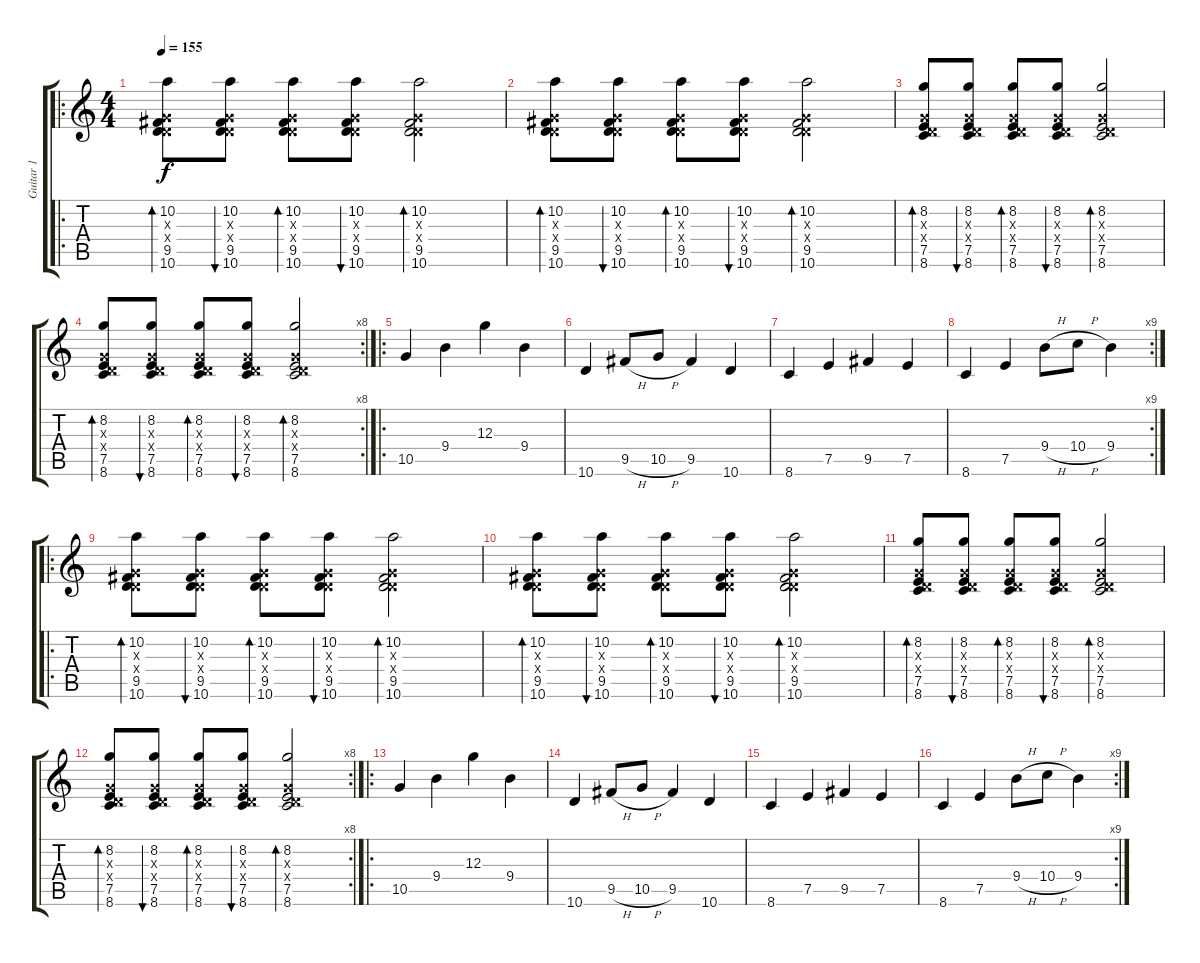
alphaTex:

\track ("Guitar 1" "Guitar 1") {instrument electricguitarclean}
\staff {score tabs}
\tuning (E4 B3 G3 D3 A2 E2) {hide}
\ro
\ts (4 4)
\tempo 155
\clef g2
\ks c
(10.2 0.3{x} 0.4{x} 9.5 10.6).8{bd 120 dy f} (10.2 0.3{x} 0.4{x} 9.5 10.6).8{bu 120} (10.2 0.3{x} 0.4{x} 9.5 10.6).8{bd 120} (10.2 0.3{x} 0.4{x} 9.5 10.6).8{bu 120} (10.2 0.3{x} 0.4{x} 9.5 10.6).2{bd 120} |
(10.2 0.3{x} 0.4{x} 9.5 10.6).8{bd 120} (10.2 0.3{x} 0.4{x} 9.5 10.6).8{bu 120} (10.2 0.3{x} 0.4{x} 9.5 10.6).8{bd 120} (10.2 0.3{x} 0.4{x} 9.5 10.6).8{bu 120} (10.2 0.3{x} 0.4{x} 9.5 10.6).2{bd 120} |
(8.2 0.3{x} 0.4{x} 7.5 8.6).8{bd 120} (8.2 0.3{x} 0.4{x} 7.5 8.6).8{bu 120} (8.2 0.3{x} 0.4{x} 7.5 8.6).8{bd 120} (8.2 0.3{x} 0.4{x} 7.5 8.6).8{bu 120} (8.2 0.3{x} 0.4{x} 7.5 8.6).2{bd 120} |
\rc 8
(8.2 0.3{x} 0.4{x} 7.5 8.6).8{bd 120} (8.2 0.3{x} 0.4{x} 7.5 8.6).8{bu 120} (8.2 0.3{x} 0.4{x} 7.5 8.6).8{bd 120} (8.2 0.3{x} 0.4{x} 7.5 8.6).8{bu 120} (8.2 0.3{x} 0.4{x} 7.5 8.6).2{bd 120} |
\ro
10.5.4 9.4.4 12.3.4 9.4.4 |
10.6.4 9.5{h}.8 10.5{h}.8 9.5.4 10.6.4 |
8.6.4 7.5.4 9.5.4 7.5.4 |
\rc 9
8.6.4 7.5.4 9.4{h}.8 10.4{h}.8 9.4.4 |
\ro
(10.2 0.3{x} 0.4{x} 9.5 10.6).8{bd 120} (10.2 0.3{x} 0.4{x} 9.5 10.6).8{bu 120} (10.2 0.3{x} 0.4{x} 9.5 10.6).8{bd 120} (10.2 0.3{x} 0.4{x} 9.5 10.6).8{bu 120} (10.2 0.3{x} 0.4{x} 9.5 10.6).2{bd 120} |
(10.2 0.3{x} 0.4{x} 9.5 10.6).8{bd 120} (10.2 0.3{x} 0.4{x} 9.5 10.6).8{bu 120} (10.2 0.3{x} 0.4{x} 9.5 10.6).8{bd 120} (10.2 0.3{x} 0.4{x} 9.5 10.6).8{bu 120} (10.2 0.3{x} 0.4{x} 9.5 10.6).2{bd 120} |
(8.2 0.3{x} 0.4{x} 7.5 8.6).8{bd 120} (8.2 0.3{x} 0.4{x} 7.5 8.6).8{bu 120} (8.2 0.3{x} 0.4{x} 7.5 8.6).8{bd 120} (8.2 0.3{x} 0.4{x} 7.5 8.6).8{bu 120} (8.2 0.3{x} 0.4{x} 7.5 8.6).2{bd 120} |
\rc 8
(8.2 0.3{x} 0.4{x} 7.5 8.6).8{bd 120} (8.2 0.3{x} 0.4{x} 7.5 8.6).8{bu 120} (8.2 0.3{x} 0.4{x} 7.5 8.6).8{bd 120} (8.2 0.3{x} 0.4{x} 7.5 8.6).8{bu 120} (8.2 0.3{x} 0.4{x} 7.5 8.6).2{bd 120} |
\ro
10.5.4 9.4.4 12.3.4 9.4.4 |
10.6.4 9.5{h}.8 10.5{h}.8 9.5.4 10.6.4 |
8.6.4 7.5.4 9.5.4 7.5.4 |
\rc 9
8.6.4 7.5.4 9.4{h}.8 10.4{h}.8 9.4.4
